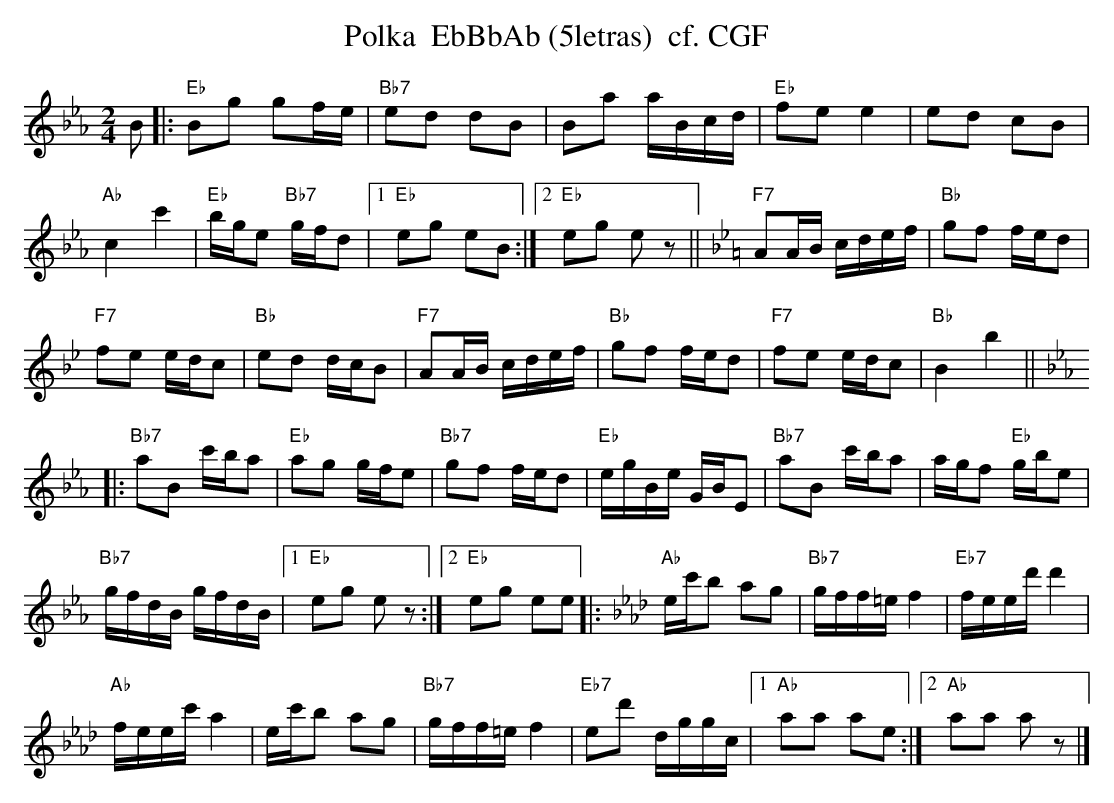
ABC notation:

X:1
T:Polka  EbBbAb (5letras)  cf. CGF
M:2/4
L:1/16
K:Ebmaj%%MIDI gchordon
B2 |: "Eb"B2g2 g2fe | "Bb7"e2d2 d2B2 | B2a2 aBcd | "Eb"f2e2e4 | e2d2 c2B2 |
"Ab"c4c'4 | "Eb"bge2 "Bb7"gfd2 |1 "Eb"e2g2 e2B2 :|2 "Eb"e2g2 e2z2 || [K:Bbmaj] "F7"A2AB cdef | "Bb"g2f2 fed2 |
"F7"f2e2 edc2 | "Bb"e2d2 dcB2 | "F7"A2AB cdef | "Bb"g2f2 fed2 | "F7"f2e2 edc2 | "Bb"B4b4 ||
|: [K:Ebmaj]
"Bb7"a2B2 c'ba2 | "Eb"a2g2 gfe2 | "Bb7"g2f2 fed2 | "Eb"egBe GBE2 | "Bb7"a2B2 c'ba2 | agf2 "Eb"gbe2 |
"Bb7"gfdB gfdB |1 "Eb"e2g2 e2z2 :|2 "Eb"e2g2 e2e2 |: [K:Abmaj] "Ab"ec'b2 a2g2 | "Bb7"gff=e f4 | "Eb7"feed' d'4 |
"Ab"feec' a4 | ec'b2 a2g2 | "Bb7"gff=ef4 | "Eb7"e2d'2 dggc |1 "Ab"a2a2 a2e2 :|2 "Ab"a2a2 a2z2 |]
